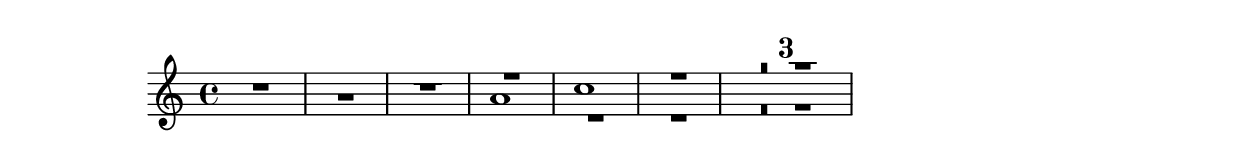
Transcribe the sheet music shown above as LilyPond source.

%% Do not edit this file; it is auto-generated from input/new
%% This file is in the public domain.
\version "2.13.0"
\header {
 doctitlees = "Posicionar los silencios multicompás"
 texidoces = "
A diferencia de los silencios normales, no existe una instrucción
predefinida para modificar la posición predefinida de un símbolo
multicompás sobre el pentagrama, adjuntándolo a una nota,
independientemente de cuál sea su forma.  Sin embargo, en la música
polifónica los silencios multicompás de las voces de numeración par e
impar están separados verticalmente.  La colocación de los silencios
multicompás se puede controlar como se ve a continuación:

"

texidocde = "
Anders als bei normalen Pausen gibt es keinen direkten Befehl, um die
vertikale Position von Ganztaktpausen zu beeinflussen, indem man sie an
eine Tonhöhe anhängt.  In polyphoner Notation wird aber dennoch die
Position der Pausen von geraden und ungeraden Stimmen voneinander
unterschieden.  Die Position von Ganztaktpausen kann wie folgt verändert
werden:
 "
  doctitlede = "Positionierung von Ganztaktpausen"

  lsrtags = "rhythms,tweaks-and-overrides"
  texidoc = "
Unlike ordinary rests, there is no predefined command
to change the staff position of a multi-measure
rest symbol of either form by attaching it to a note.  However,
in polyphonic music multi-measure rests in odd-numbered and
even-numbered voices are vertically separated.  The positioning
of multi-measure rests can be controlled as follows:
 "
  doctitle = "Positioning multi-measure rests"
} % begin verbatim


\relative c'' {
  % Multi-measure rests by default are set under the second line
  R1
  % They can be moved with an override
  \override MultiMeasureRest #'staff-position = #-2
  R1
  % A value of 0 is the default position;
  % the following trick moves the rest to the center line
  \override MultiMeasureRest #'staff-position = #-0.01
  R1
  % Multi-measure rests in odd-numbered voices are under the top line
  << { R1 } \\ { a1 } >>
  % Multi-measure rests in even-numbered voices are under the bottom line
  << { c1 } \\ { R1 } >>
  % They remain separated even in empty measures
  << { R1 } \\ { R1 } >>
  % This brings them together even though there are two voices
  \compressFullBarRests
  <<
    \revert MultiMeasureRest #'staff-position
    { R1*3 }
    \\
    \revert MultiMeasureRest #'staff-position
    { R1*3 }
  >>
}
